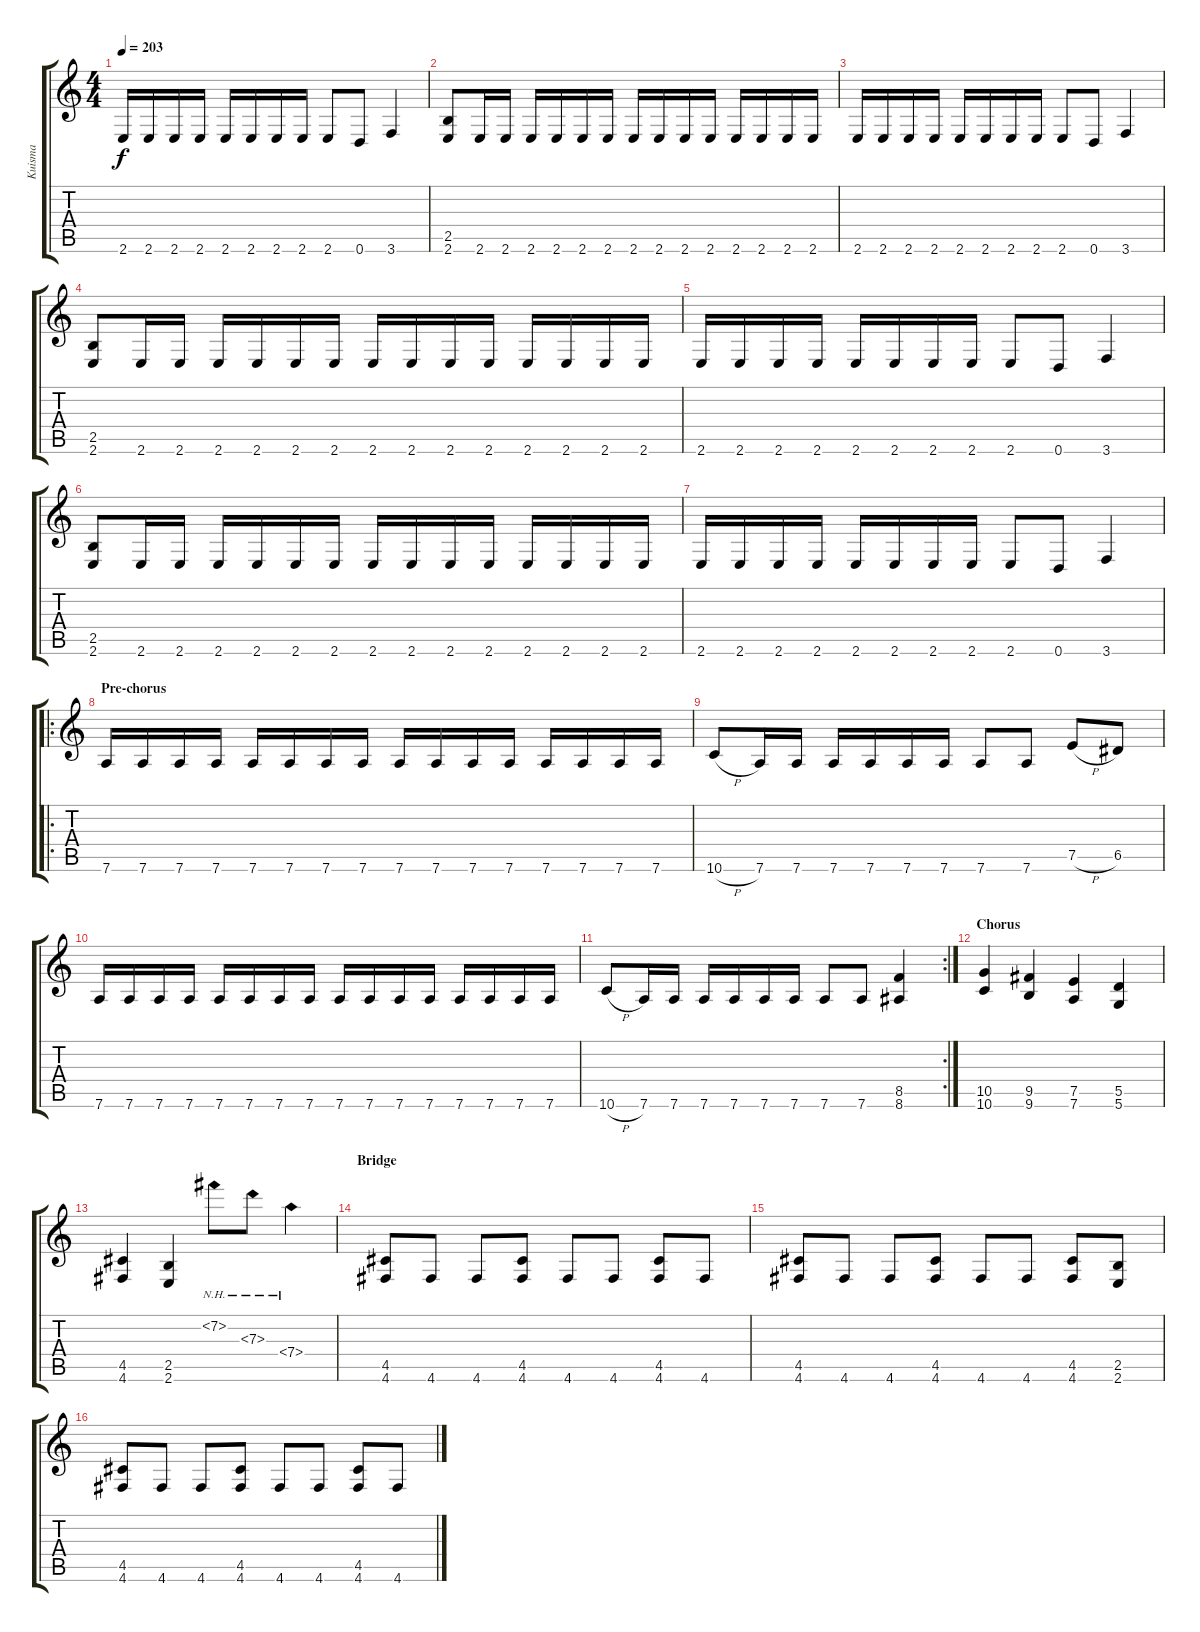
\track ("Kuisma" "Kuisma") {instrument distortionguitar}
\staff {score tabs}
\tuning (E4 B3 G3 D3 A2 D2) {hide}
\ts (4 4)
\tempo 203
\clef g2
\ks c
2.6.16{dy f} 2.6.16 2.6.16 2.6.16 2.6.16 2.6.16 2.6.16 2.6.16 2.6.8 0.6.8 3.6.4 |
(2.5 2.6).8 2.6.16 2.6.16 2.6.16 2.6.16 2.6.16 2.6.16 2.6.16 2.6.16 2.6.16 2.6.16 2.6.16 2.6.16 2.6.16 2.6.16 |
2.6.16 2.6.16 2.6.16 2.6.16 2.6.16 2.6.16 2.6.16 2.6.16 2.6.8 0.6.8 3.6.4 |
(2.5 2.6).8 2.6.16 2.6.16 2.6.16 2.6.16 2.6.16 2.6.16 2.6.16 2.6.16 2.6.16 2.6.16 2.6.16 2.6.16 2.6.16 2.6.16 |
2.6.16 2.6.16 2.6.16 2.6.16 2.6.16 2.6.16 2.6.16 2.6.16 2.6.8 0.6.8 3.6.4 |
(2.5 2.6).8 2.6.16 2.6.16 2.6.16 2.6.16 2.6.16 2.6.16 2.6.16 2.6.16 2.6.16 2.6.16 2.6.16 2.6.16 2.6.16 2.6.16 |
2.6.16 2.6.16 2.6.16 2.6.16 2.6.16 2.6.16 2.6.16 2.6.16 2.6.8 0.6.8 3.6.4 |
\ro
\section ("" "Pre-chorus")
7.6.16 7.6.16 7.6.16 7.6.16 7.6.16 7.6.16 7.6.16 7.6.16 7.6.16 7.6.16 7.6.16 7.6.16 7.6.16 7.6.16 7.6.16 7.6.16 |
10.6{h}.8 7.6.16 7.6.16 7.6.16 7.6.16 7.6.16 7.6.16 7.6.8 7.6.8 7.5{h}.8 6.5.8 |
7.6.16 7.6.16 7.6.16 7.6.16 7.6.16 7.6.16 7.6.16 7.6.16 7.6.16 7.6.16 7.6.16 7.6.16 7.6.16 7.6.16 7.6.16 7.6.16 |
\rc 2
10.6{h}.8 7.6.16 7.6.16 7.6.16 7.6.16 7.6.16 7.6.16 7.6.8 7.6.8 (8.5 8.6).4 |
\section ("" "Chorus")
(10.5 10.6).4 (9.5 9.6).4 (7.5 7.6).4 (5.5 5.6).4 |
(4.5 4.6).4 (2.5 2.6).4 7.2{nh}.8 7.3{nh}.8 7.4{nh}.4 |
\section ("" "Bridge")
(4.5 4.6).8 4.6.8 4.6.8 (4.5 4.6).8 4.6.8 4.6.8 (4.5 4.6).8 4.6.8 |
(4.5 4.6).8 4.6.8 4.6.8 (4.5 4.6).8 4.6.8 4.6.8 (4.5 4.6).8 (2.5 2.6).8 |
(4.5 4.6).8 4.6.8 4.6.8 (4.5 4.6).8 4.6.8 4.6.8 (4.5 4.6).8 4.6.8
